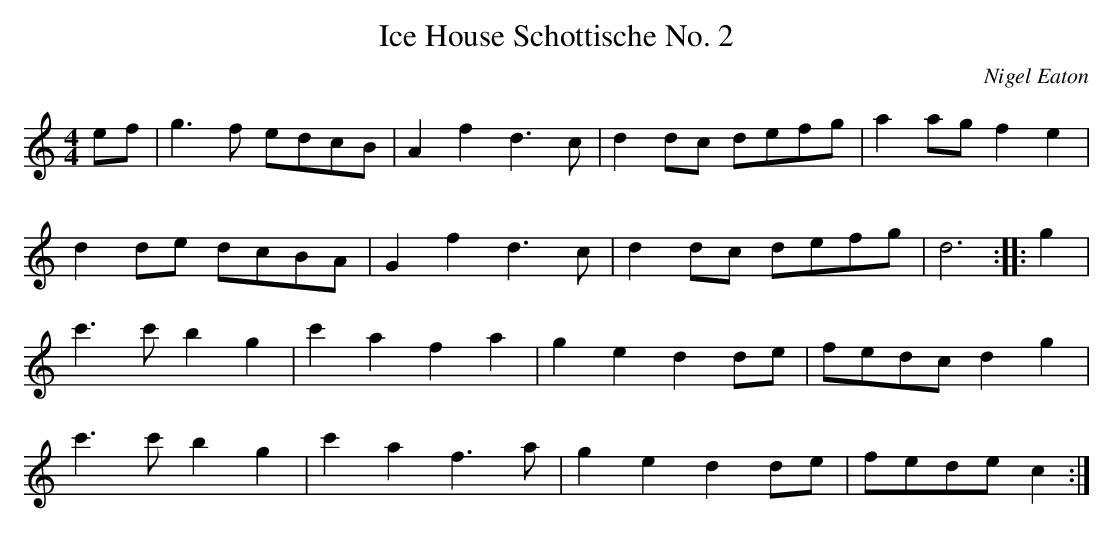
X:1
T:Ice House Schottische No. 2
M:4/4
L:1/8
C:Nigel Eaton
K:C
ef | g3 f edcB | A2 f2 d3 c | d2 dc defg | a2 ag f2 e2 |
d2 de dcBA | G2 f2 d3 c | d2 dc defg | d6 :: g2 |
c'3 c' b2 g2 | c'2 a2 f2 a2 | g2 e2 d2 de | fedc d2 g2 |
c'3 c' b2 g2 | c'2 a2 f3 a | g2 e2 d2 de | fede c2 :|
